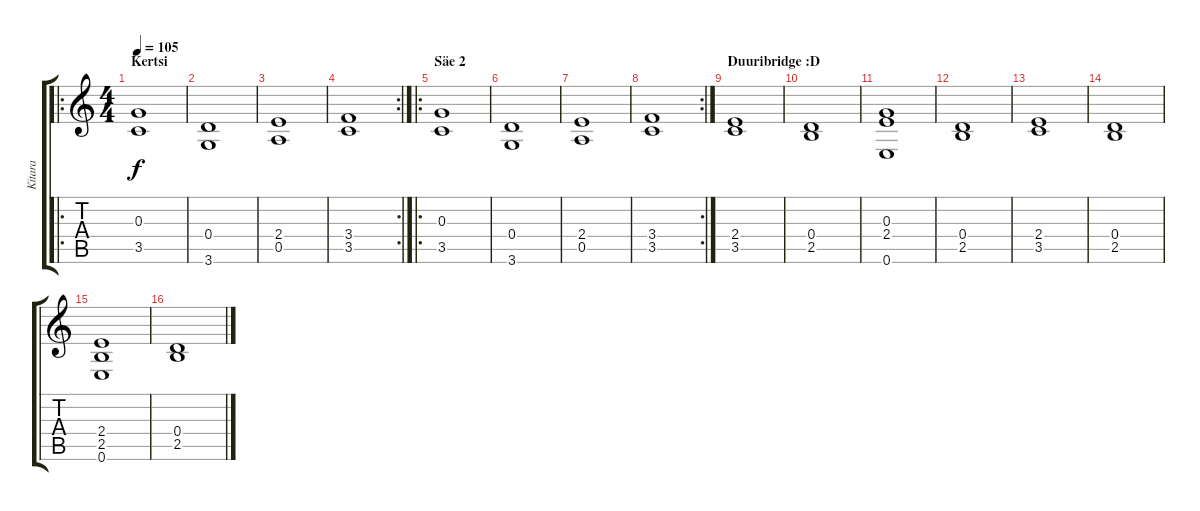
\track ("Kitara " "Kitara ") {instrument acousticguitarnylon}
\staff {score tabs}
\tuning (E4 B3 G3 D3 A2 E2) {hide}
\ro
\ts (4 4)
\section ("" "Kertsi")
\tempo 105
\clef g2
\ks c
(0.3 3.5).1{dy f} |
(0.4 3.6).1 |
(2.4 0.5).1 |
\rc 2
(3.4 3.5).1 |
\ro
\section ("" "Säe 2")
(0.3 3.5).1 |
(0.4 3.6).1 |
(2.4 0.5).1 |
\rc 2
(3.4 3.5).1 |
\section ("" "Duuribridge :D")
(2.4 3.5).1 |
(0.4 2.5).1 |
(0.3 2.4 0.6).1 |
(0.4 2.5).1 |
(2.4 3.5).1 |
(0.4 2.5).1 |
(2.4 2.5 0.6).1 |
(0.4 2.5).1
